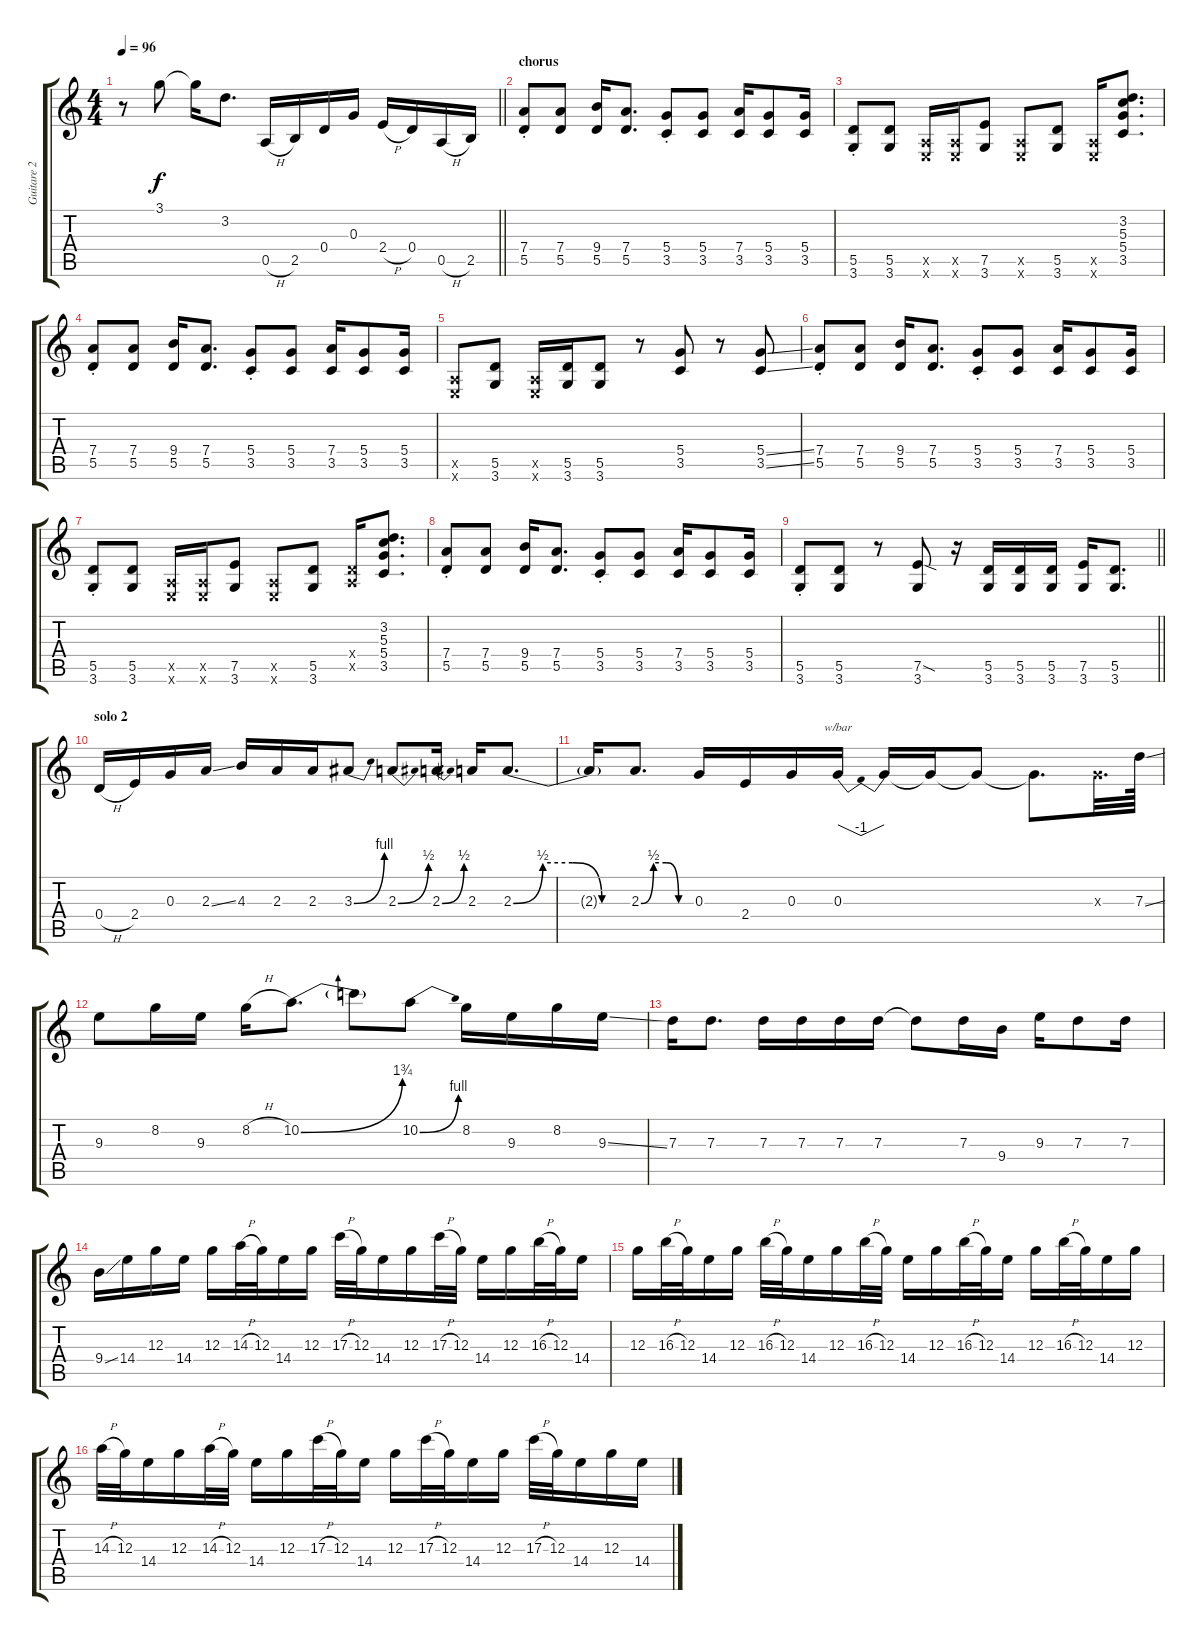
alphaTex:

\track ("Guitare 2" "Guitare 2") {instrument overdrivenguitar}
\staff {score tabs}
\tuning (E4 B3 G3 D3 A2 E2) {hide}
\ts (4 4)
\tempo 96
\clef g2
\barLineRight lightlight
\ks c
r.8{dy f} 3.1.8 3.1{t}.16 3.2.8{d} 0.5{h}.16 2.5.16 0.4.16 0.3.16 2.4{h}.16 0.4.16 0.5{h}.16 2.5.16 |
\section ("" "chorus")
(7.4{st} 5.5{st}).8 (7.4 5.5).8 (9.4 5.5).16 (7.4 5.5).8{d} (5.4{st} 3.5{st}).8 (5.4 3.5).8 (7.4 3.5).16 (5.4 3.5).8 (5.4 3.5).16 |
(5.5{st} 3.6{st}).8 (5.5 3.6).8 (0.5{x} 0.6{x}).16 (0.5{x} 0.6{x}).16 (7.5 3.6).8 (0.5{x} 0.6{x}).8 (5.5 3.6).8 (0.5{x} 0.6{x}).16 (3.2 5.3 5.4 3.5).8{d} |
(7.4{st} 5.5{st}).8 (7.4 5.5).8 (9.4 5.5).16 (7.4 5.5).8{d} (5.4{st} 3.5{st}).8 (5.4 3.5).8 (7.4 3.5).16 (5.4 3.5).8 (5.4 3.5).16 |
(0.5{x} 0.6{x}).8 (5.5 3.6).8 (0.5{x} 0.6{x}).16 (5.5 3.6).16 (5.5 3.6).8 r.8 (5.4 3.5).8 r.8 (5.4{ss} 3.5{ss}).8 |
(7.4{st} 5.5{st}).8 (7.4 5.5).8 (9.4 5.5).16 (7.4 5.5).8{d} (5.4{st} 3.5{st}).8 (5.4 3.5).8 (7.4 3.5).16 (5.4 3.5).8 (5.4 3.5).16 |
(5.5{st} 3.6{st}).8 (5.5 3.6).8 (0.5{x} 0.6{x}).16 (0.5{x} 0.6{x}).16 (7.5 3.6).8 (0.5{x} 0.6{x}).8 (5.5 3.6).8 (0.4{x} 0.5{x}).16 (3.2 5.3 5.4 3.5).8{d} |
(7.4{st} 5.5{st}).8 (7.4 5.5).8 (9.4 5.5).16 (7.4 5.5).8{d} (5.4{st} 3.5{st}).8 (5.4 3.5).8 (7.4 3.5).16 (5.4 3.5).8 (5.4 3.5).16 |
\barLineRight lightlight
(5.5{st} 3.6{st}).8 (5.5 3.6).8 r.8 (7.5{sod} 3.6).8 r.16 (5.5 3.6).16 (5.5 3.6).16 (5.5 3.6).16 (7.5 3.6).16 (5.5 3.6).8{d} |
\section ("" "solo 2")
0.4{h}.16 2.4.16 0.3.16 2.3{ss}.16 4.3.16 2.3.16 2.3.16 3.3{be (bend 0 0 60 4)}.8 2.3{be (bend 0 0 60 2)}.8 2.3{be (bend 0 0 60 2)}.16 2.3.16 2.3{be (custom 0 0 15 2 30 2 45 0 60 0)}.8{d} |
2.3{t}.16 2.3{be (custom 0 0 15 2 30 2 45 0 60 0)}.8{d} 0.3.16 2.4.16 0.3.16 0.3.16{tbe (dip default 0 0 30 -4 60 0)} 0.3{t}.16 0.3{t}.16 0.3{t}.8 0.3{t}.8{d} 0.3{x}.32{d} 7.3{ss}.64 |
9.3.8 8.2.16 9.3.16 8.2{h}.16 10.2{be (bend 0 0 60 7)}.8{d} 10.2{t}.8 10.2{be (bend 0 0 60 4)}.8 8.2.16 9.3.16 8.2.16 9.3{ss}.16 |
7.3.16 7.3.8{d} 7.3.16 7.3.16 7.3.16 7.3.16 7.3{t}.8 7.3.16 9.4.16 9.3.16 7.3.8 7.3.16 |
9.4{ss}.16 14.4.16 12.3.16 14.4.16 12.3.16 14.3{h}.32 12.3.32 14.4.16 12.3.16 17.3{h}.32 12.3.32 14.4.16 12.3.16 17.3{h}.32 12.3.32 14.4.16 12.3.16 16.3{h}.32 12.3.32 14.4.16 |
12.3.16 16.3{h}.32 12.3.32 14.4.16 12.3.16 16.3{h}.32 12.3.32 14.4.16 12.3.16 16.3{h}.32 12.3.32 14.4.16 12.3.16 16.3{h}.32 12.3.32 14.4.16 12.3.16 16.3{h}.32 12.3.32 14.4.16 12.3.16 |
14.3{h}.32 12.3.32 14.4.16 12.3.16 14.3{h}.32 12.3.32 14.4.16 12.3.16 17.3{h}.32 12.3.32 14.4.16 12.3.16 17.3{h}.32 12.3.32 14.4.16 12.3.16 17.3{h}.32 12.3.32 14.4.16 12.3.16 14.4.16
